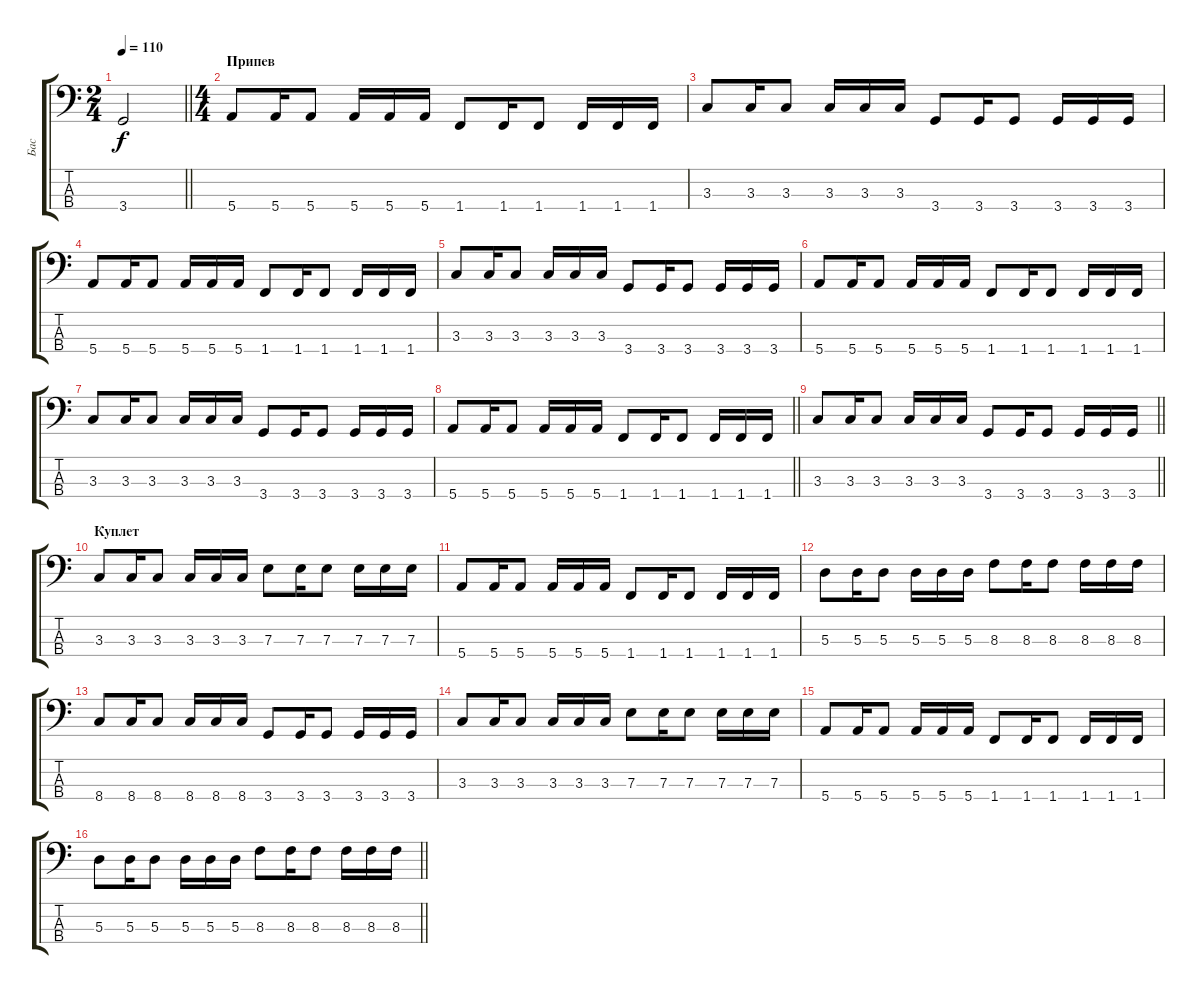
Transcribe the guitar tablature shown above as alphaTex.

\track ("Бас" "Бас") {instrument electricbassfinger}
\staff {score tabs}
\tuning (G2 D2 A1 E1) {hide}
\ts (2 4)
\section ("" "")
\tempo 110
\clef f4
\barLineRight lightlight
\ks c
3.4.2{dy f} |
\ts (4 4)
\section ("" "Припев")
5.4.8 5.4.16 5.4.8 5.4.16 5.4.16 5.4.16 1.4.8 1.4.16 1.4.8 1.4.16 1.4.16 1.4.16 |
3.3.8 3.3.16 3.3.8 3.3.16 3.3.16 3.3.16 3.4.8 3.4.16 3.4.8 3.4.16 3.4.16 3.4.16 |
5.4.8 5.4.16 5.4.8 5.4.16 5.4.16 5.4.16 1.4.8 1.4.16 1.4.8 1.4.16 1.4.16 1.4.16 |
3.3.8 3.3.16 3.3.8 3.3.16 3.3.16 3.3.16 3.4.8 3.4.16 3.4.8 3.4.16 3.4.16 3.4.16 |
5.4.8 5.4.16 5.4.8 5.4.16 5.4.16 5.4.16 1.4.8 1.4.16 1.4.8 1.4.16 1.4.16 1.4.16 |
3.3.8 3.3.16 3.3.8 3.3.16 3.3.16 3.3.16 3.4.8 3.4.16 3.4.8 3.4.16 3.4.16 3.4.16 |
\barLineRight lightlight
5.4.8 5.4.16 5.4.8 5.4.16 5.4.16 5.4.16 1.4.8 1.4.16 1.4.8 1.4.16 1.4.16 1.4.16 |
\section ("" "")
\barLineRight lightlight
3.3.8 3.3.16 3.3.8 3.3.16 3.3.16 3.3.16 3.4.8 3.4.16 3.4.8 3.4.16 3.4.16 3.4.16 |
\section ("" "Куплет")
3.3.8 3.3.16 3.3.8 3.3.16 3.3.16 3.3.16 7.3.8 7.3.16 7.3.8 7.3.16 7.3.16 7.3.16 |
5.4.8 5.4.16 5.4.8 5.4.16 5.4.16 5.4.16 1.4.8 1.4.16 1.4.8 1.4.16 1.4.16 1.4.16 |
5.3.8 5.3.16 5.3.8 5.3.16 5.3.16 5.3.16 8.3.8 8.3.16 8.3.8 8.3.16 8.3.16 8.3.16 |
8.4.8 8.4.16 8.4.8 8.4.16 8.4.16 8.4.16 3.4.8 3.4.16 3.4.8 3.4.16 3.4.16 3.4.16 |
3.3.8 3.3.16 3.3.8 3.3.16 3.3.16 3.3.16 7.3.8 7.3.16 7.3.8 7.3.16 7.3.16 7.3.16 |
5.4.8 5.4.16 5.4.8 5.4.16 5.4.16 5.4.16 1.4.8 1.4.16 1.4.8 1.4.16 1.4.16 1.4.16 |
\barLineRight lightlight
5.3.8 5.3.16 5.3.8 5.3.16 5.3.16 5.3.16 8.3.8 8.3.16 8.3.8 8.3.16 8.3.16 8.3.16
